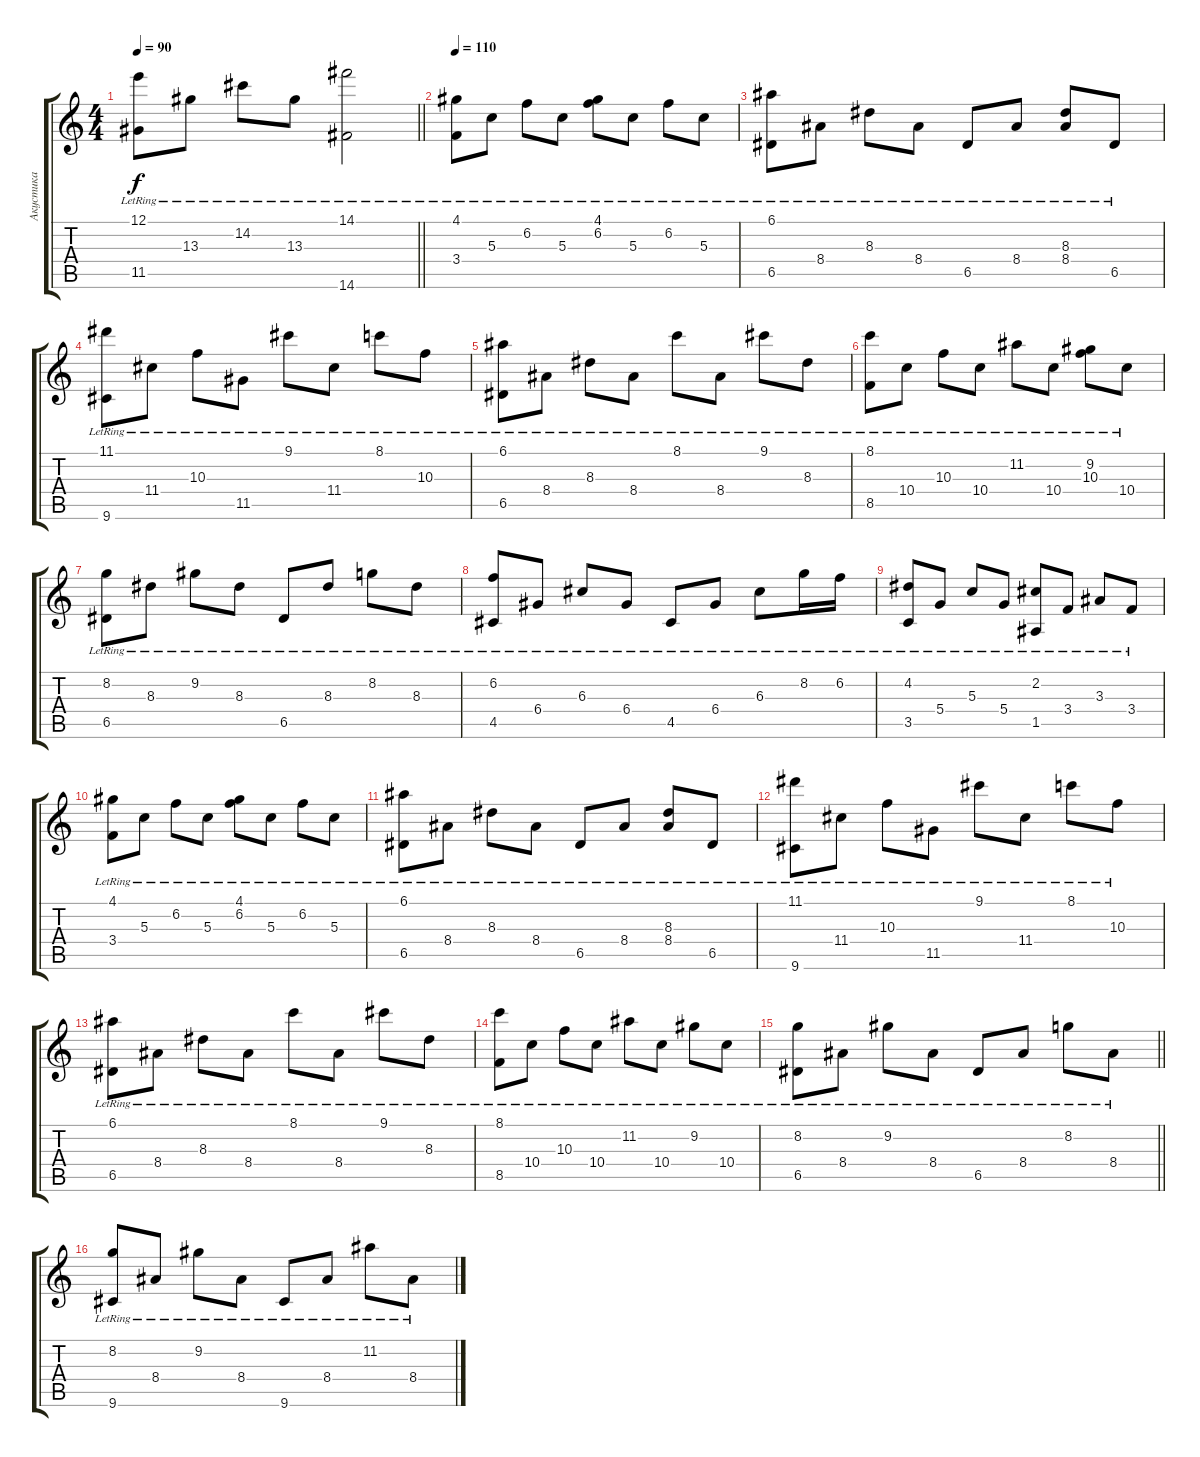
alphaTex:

\track ("Акустика" "Акустика") {instrument acousticguitarsteel}
\staff {score tabs}
\tuning (E4 B3 G3 D3 A2 E2) {hide}
\ts (4 4)
\tempo 90
\clef g2
\barLineRight lightlight
\ks c
(12.1{lr} 11.5{lr}).8{dy f} 13.3{lr}.8 14.2{lr}.8 13.3{lr}.8 (14.1{lr} 14.6{lr}).2 |
\section ("" "")
\tempo 110
(4.1{lr} 3.4{lr}).8 5.3{lr}.8 6.2{lr}.8 5.3{lr}.8 (4.1{lr} 6.2{lr}).8 5.3{lr}.8 6.2{lr}.8 5.3{lr}.8 |
(6.1{lr} 6.5{lr}).8 8.4{lr}.8 8.3{lr}.8 8.4{lr}.8 6.5{lr}.8 8.4{lr}.8 (8.3{lr} 8.4{lr}).8 6.5{lr}.8 |
(11.1{lr} 9.6{lr}).8 11.4{lr}.8 10.3{lr}.8 11.5{lr}.8 9.1{lr}.8 11.4{lr}.8 8.1{lr}.8 10.3{lr}.8 |
(6.1{lr} 6.5{lr}).8 8.4{lr}.8 8.3{lr}.8 8.4{lr}.8 8.1{lr}.8 8.4{lr}.8 9.1{lr}.8 8.3{lr}.8 |
(8.1{lr} 8.5{lr}).8 10.4{lr}.8 10.3{lr}.8 10.4{lr}.8 11.2{lr}.8 10.4{lr}.8 (9.2{lr} 10.3{lr}).8 10.4{lr}.8 |
(8.2{lr} 6.5{lr}).8 8.3{lr}.8 9.2{lr}.8 8.3{lr}.8 6.5{lr}.8 8.3{lr}.8 8.2{lr}.8 8.3{lr}.8 |
(6.2{lr} 4.5{lr}).8 6.4{lr}.8 6.3{lr}.8 6.4{lr}.8 4.5{lr}.8 6.4{lr}.8 6.3{lr}.8 8.2{lr}.16 6.2{lr}.16 |
(4.2{lr} 3.5{lr}).8 5.4{lr}.8 5.3{lr}.8 5.4{lr}.8 (2.2{lr} 1.5{lr}).8 3.4{lr}.8 3.3{lr}.8 3.4{lr}.8 |
(4.1{lr} 3.4{lr}).8 5.3{lr}.8 6.2{lr}.8 5.3{lr}.8 (4.1{lr} 6.2{lr}).8 5.3{lr}.8 6.2{lr}.8 5.3{lr}.8 |
(6.1{lr} 6.5{lr}).8 8.4{lr}.8 8.3{lr}.8 8.4{lr}.8 6.5{lr}.8 8.4{lr}.8 (8.3{lr} 8.4{lr}).8 6.5{lr}.8 |
(11.1{lr} 9.6{lr}).8 11.4{lr}.8 10.3{lr}.8 11.5{lr}.8 9.1{lr}.8 11.4{lr}.8 8.1{lr}.8 10.3{lr}.8 |
(6.1{lr} 6.5{lr}).8 8.4{lr}.8 8.3{lr}.8 8.4{lr}.8 8.1{lr}.8 8.4{lr}.8 9.1{lr}.8 8.3{lr}.8 |
(8.1{lr} 8.5{lr}).8 10.4{lr}.8 10.3{lr}.8 10.4{lr}.8 11.2{lr}.8 10.4{lr}.8 9.2{lr}.8 10.4{lr}.8 |
\barLineRight lightlight
(8.2{lr} 6.5{lr}).8 8.4{lr}.8 9.2{lr}.8 8.4{lr}.8 6.5{lr}.8 8.4{lr}.8 8.2{lr}.8 8.4{lr}.8 |
\section ("" "")
(8.2{lr} 9.6{lr}).8 8.4{lr}.8 9.2{lr}.8 8.4{lr}.8 9.6{lr}.8 8.4{lr}.8 11.2{lr}.8 8.4{lr}.8
